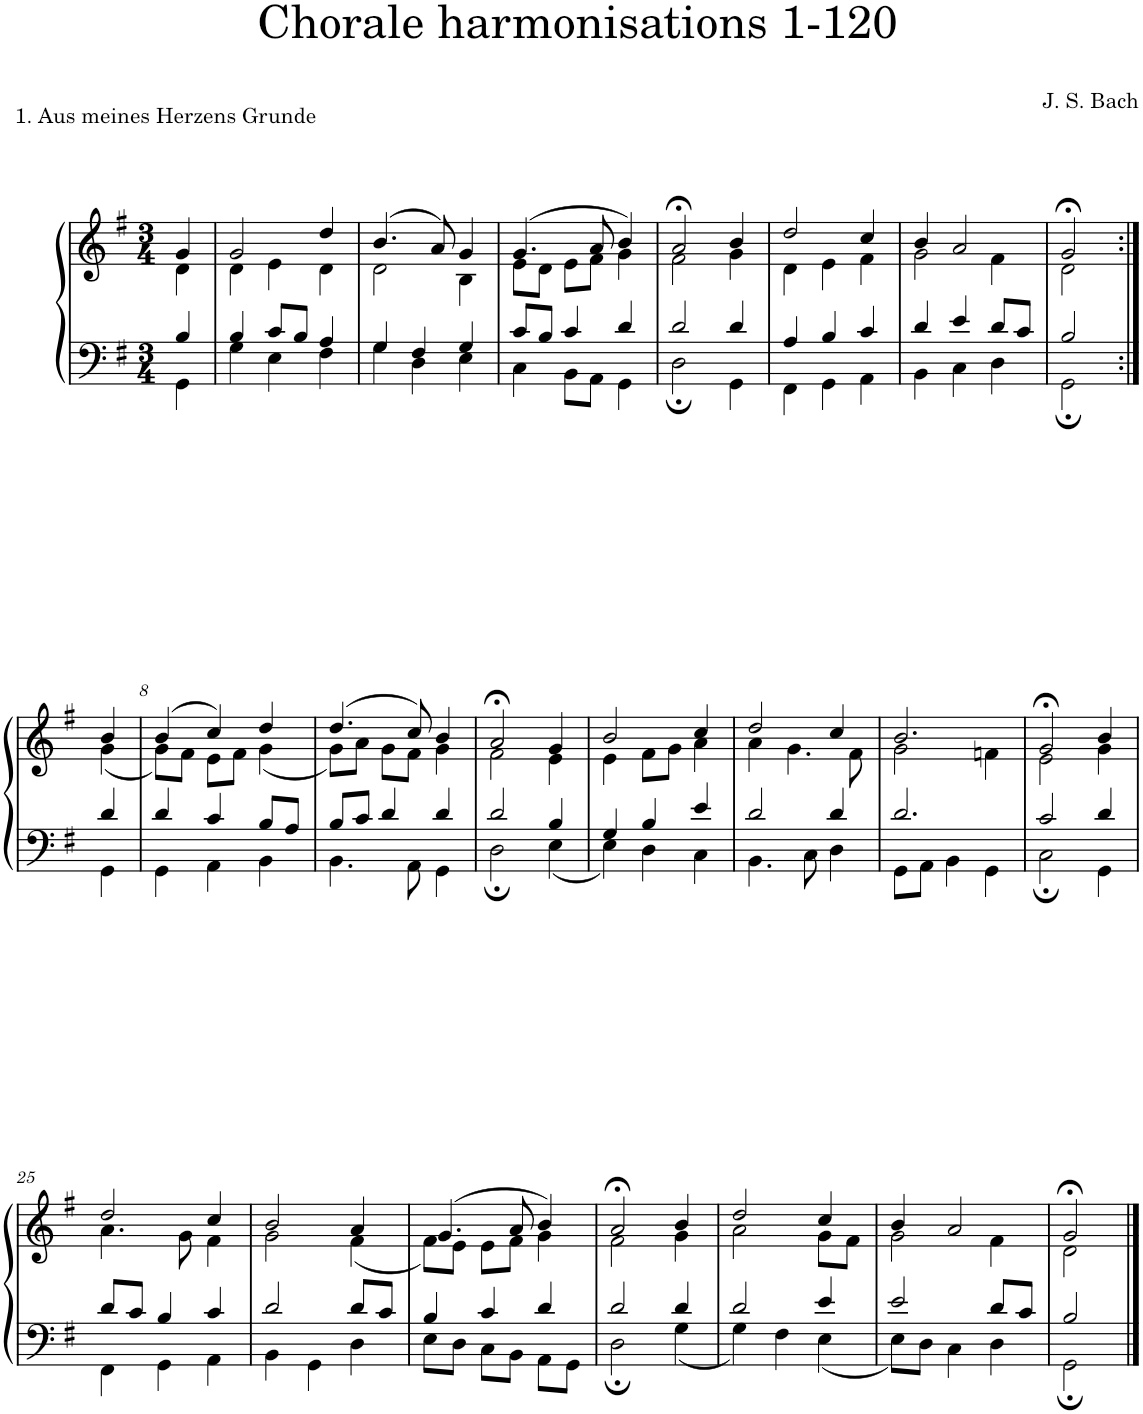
**kern	**kern
*part1	*part1
*staff2	*staff1
*I"Piano	*
*I'Pno.	*
*clefF4	*clefG2
*k[f#]	*k[f#]
*M3/4	*M3/4
=	=
*^	*^
4B/	4GG\	4g/	4d\
=1	=1	=1	=1
4B/	4G\	2g/	4d\
8c/L	4E\	.	4e\
8B/J	.	.	.
4A/	4F#\	4dd/	4d\
=2	=2	=2	=2
4G/	4G\	(4.b/	2d\
4F#/	4D\	.	.
.	.	8a/)	.
4G/	4E\	4g/	4B\
=3	=3	=3	=3
8c/L	4C\	(4.g/	8e\L
8B/J	.	.	8d\J
4c/	8BB\L	.	8e\L
.	8AA\J	8a/	8f#\J
4d/	4GG\	4b/)	4g\
=4	=4	=4	=4
2d/	2D;\	2a;</	2f#\
4d/	4GG\	4b/	4g\
=5	=5	=5	=5
4A/	4FF#\	2dd/	4d\
4B/	4GG\	.	4e\
4c/	4AA\	4cc/	4f#\
=6	=6	=6	=6
4d/	4BB\	4b/	2g\
4e/	4C\	2a/	.
8d/L	4D\	.	4f#\
8c/J	.	.	.
=7	=7	=7	=7
2B/	2GG;\	2g;</	2d\
!!LO:LB:g=z	!!
=7X1:|!	=7X1:|!	=7X1:|!	=7X1:|!
4d/	4GG\	4b/	(4g\
=8	=8	=8	=8
4d/	4GG\	(4b/	8g\L)
.	.	.	8f#\J
4c/	4AA\	4cc/)	8e\L
.	.	.	8f#\J
8B/L	4BB\	4dd/	(4g\
8A/J	.	.	.
=9	=9	=9	=9
8B/L	4.BB\	(4.dd/	8g\L)
8c/J	.	.	8a\J
4d/	.	.	8g\L
.	8AA\	8cc/)	8f#\J
4d/	4GG\	4b/	4g\
=20	=20	=20	=20
2d/	2D;\	2a;</	2f#\
4B/	4E\	4g/	4e\
=21	=21	=21	=21
4G/	4E\	2b/	4e\
4B/	4D\	.	8f#\L
.	.	.	8g\J
4e/	4C\	4cc/	4a\
=22	=22	=22	=22
2d/	4.BB\	2dd/	4a\
.	.	.	4.g\
.	8C\	.	.
4d/	4D\	4cc/	.
.	.	.	8f#\
=23	=23	=23	=23
2.d/	8GG\L	2.b/	2g\
.	8AA\J	.	.
.	4BB\	.	.
.	4GG\	.	4fn\
=24	=24	=24	=24
2c/	2C;\	2g;</	2e\
4d/	4GG\	4b/	4g\
!!LO:LB:g=z	!!
=25	=25	=25	=25
8d/L	4FF#\	2dd/	4.a\
8c/J	.	.	.
4B/	4GG\	.	.
.	.	.	8g\
4c/	4AA\	4cc/	4f#\
=26	=26	=26	=26
2d/	4BB\	2b/	2g\
.	4GG\	.	.
8d/L	4D\	4a/	(4f#\
8c/J	.	.	.
=27	=27	=27	=27
4B/	8E\L	(4.g/	8f#\L)
.	8D\J	.	8e\J
4c/	8C\L	.	8e\L
.	8BB\J	8a/	8f#\J
4d/	8AA\L	4b/)	4g\
.	8GG\J	.	.
=28	=28	=28	=28
2d/	2D;\	2a;</	2f#\
4d/	4G\	4b/	4g\
=29	=29	=29	=29
2d/	4G\	2dd/	2a\
.	4F#\	.	.
4e/	4E\	4cc/	8g\L
.	.	.	8f#\J
=30	=30	=30	=30
2e/	8E\L	4b/	2g\
.	8D\J	.	.
.	4C\	2a/	.
8d/L	4D\	.	4f#\
8c/J	.	.	.
=31	=31	=31	=31
2B/	2GG;\	2g;</	2d\
*v	*v	*	*
*	*v	*v
==	==
*-	*-
